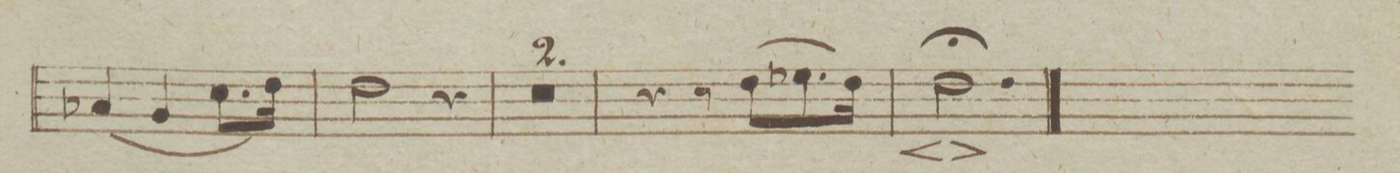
**kern	**dynam
*I"Corno Primo in Es.	*
*clefG2	*
*k[b-e-a-]	*
*M3/4	*
(<4c-X/	.
4B-/	.
8.e-\L	.
16f\Jk)	.
=47	=47
2f\	.
4r	.
=48	=48
1.r	.
=49	=49
=50	=50
4r	.
8r	.
(8f\L	.
8.g-X\	.
16f\Jk)	.
=51	=51
2.f;\	<
.	[
.	>
.	]
==	==
*-	*-
